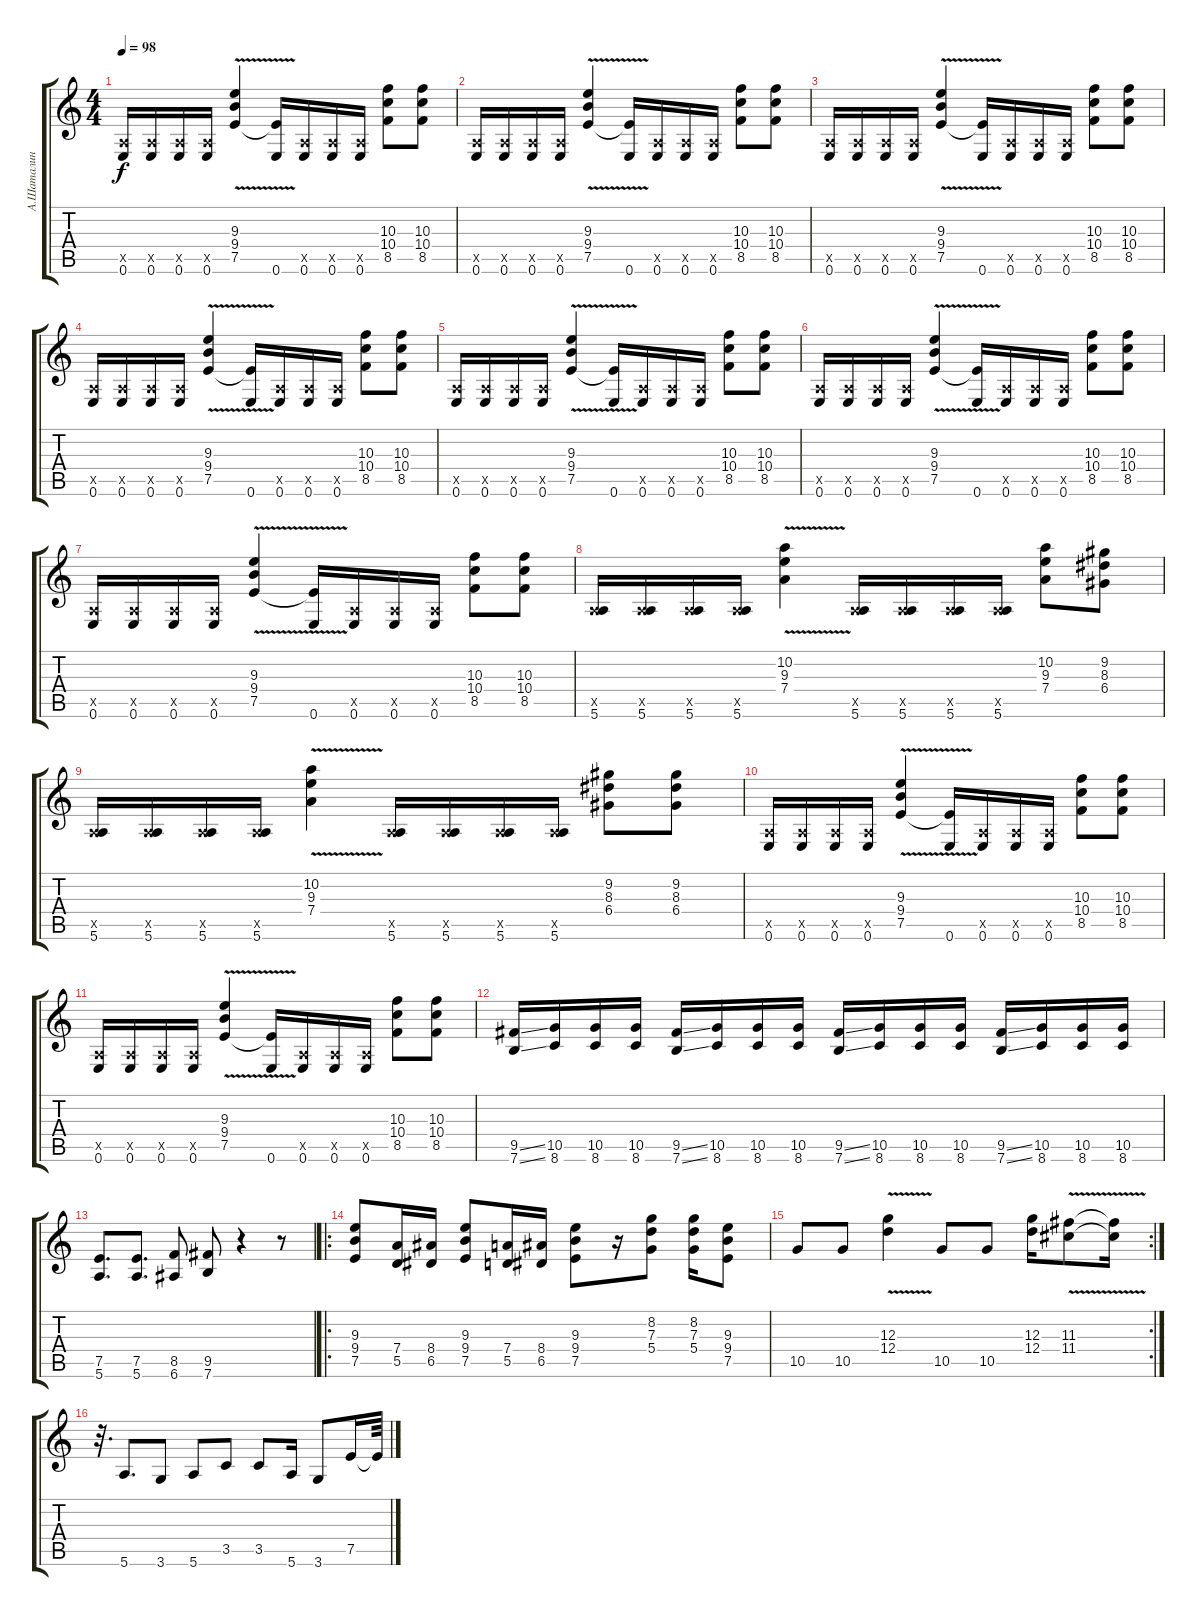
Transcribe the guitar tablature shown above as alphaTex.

\track ("А.Шаталин" "А.Шаталин") {instrument distortionguitar}
\staff {score tabs}
\tuning (E4 B3 G3 D3 A2 E2) {hide}
\ts (4 4)
\tempo 98
\clef g2
\ks c
(0.5{x} 0.6).16{dy f} (0.5{x} 0.6).16 (0.5{x} 0.6).16 (0.5{x} 0.6).16 (9.3 9.4 7.5{v}).4 (7.5{t} 0.6).16 (0.5{x} 0.6).16 (0.5{x} 0.6).16 (0.5{x} 0.6).16 (10.3 10.4 8.5).8 (10.3 10.4 8.5).8 |
(0.5{x} 0.6).16 (0.5{x} 0.6).16 (0.5{x} 0.6).16 (0.5{x} 0.6).16 (9.3 9.4 7.5{v}).4 (7.5{t} 0.6).16 (0.5{x} 0.6).16 (0.5{x} 0.6).16 (0.5{x} 0.6).16 (10.3 10.4 8.5).8 (10.3 10.4 8.5).8 |
(0.5{x} 0.6).16 (0.5{x} 0.6).16 (0.5{x} 0.6).16 (0.5{x} 0.6).16 (9.3 9.4 7.5{v}).4 (7.5{t} 0.6).16 (0.5{x} 0.6).16 (0.5{x} 0.6).16 (0.5{x} 0.6).16 (10.3 10.4 8.5).8 (10.3 10.4 8.5).8 |
(0.5{x} 0.6).16 (0.5{x} 0.6).16 (0.5{x} 0.6).16 (0.5{x} 0.6).16 (9.3 9.4 7.5{v}).4 (7.5{t} 0.6).16 (0.5{x} 0.6).16 (0.5{x} 0.6).16 (0.5{x} 0.6).16 (10.3 10.4 8.5).8 (10.3 10.4 8.5).8 |
(0.5{x} 0.6).16 (0.5{x} 0.6).16 (0.5{x} 0.6).16 (0.5{x} 0.6).16 (9.3 9.4 7.5{v}).4 (7.5{t} 0.6).16 (0.5{x} 0.6).16 (0.5{x} 0.6).16 (0.5{x} 0.6).16 (10.3 10.4 8.5).8 (10.3 10.4 8.5).8 |
(0.5{x} 0.6).16 (0.5{x} 0.6).16 (0.5{x} 0.6).16 (0.5{x} 0.6).16 (9.3 9.4 7.5{v}).4 (7.5{t} 0.6).16 (0.5{x} 0.6).16 (0.5{x} 0.6).16 (0.5{x} 0.6).16 (10.3 10.4 8.5).8 (10.3 10.4 8.5).8 |
(0.5{x} 0.6).16 (0.5{x} 0.6).16 (0.5{x} 0.6).16 (0.5{x} 0.6).16 (9.3 9.4 7.5{v}).4 (7.5{t} 0.6).16 (0.5{x} 0.6).16 (0.5{x} 0.6).16 (0.5{x} 0.6).16 (10.3 10.4 8.5).8 (10.3 10.4 8.5).8 |
(0.5{x} 5.6).16 (0.5{x} 5.6).16 (0.5{x} 5.6).16 (0.5{x} 5.6).16 (10.2 9.3 7.4{v}).4 (0.5{x} 5.6).16 (0.5{x} 5.6).16 (0.5{x} 5.6).16 (0.5{x} 5.6).16 (10.2 9.3 7.4).8 (9.2 8.3 6.4).8 |
(0.5{x} 5.6).16 (0.5{x} 5.6).16 (0.5{x} 5.6).16 (0.5{x} 5.6).16 (10.2 9.3 7.4{v}).4 (0.5{x} 5.6).16 (0.5{x} 5.6).16 (0.5{x} 5.6).16 (0.5{x} 5.6).16 (9.2 8.3 6.4).8 (9.2 8.3 6.4).8 |
(0.5{x} 0.6).16 (0.5{x} 0.6).16 (0.5{x} 0.6).16 (0.5{x} 0.6).16 (9.3 9.4 7.5{v}).4 (7.5{t} 0.6).16 (0.5{x} 0.6).16 (0.5{x} 0.6).16 (0.5{x} 0.6).16 (10.3 10.4 8.5).8 (10.3 10.4 8.5).8 |
(0.5{x} 0.6).16 (0.5{x} 0.6).16 (0.5{x} 0.6).16 (0.5{x} 0.6).16 (9.3 9.4 7.5{v}).4 (7.5{t} 0.6).16 (0.5{x} 0.6).16 (0.5{x} 0.6).16 (0.5{x} 0.6).16 (10.3 10.4 8.5).8 (10.3 10.4 8.5).8 |
(9.5{ss} 7.6{ss}).16 (10.5 8.6).16 (10.5 8.6).16 (10.5 8.6).16 (9.5{ss} 7.6{ss}).16 (10.5 8.6).16 (10.5 8.6).16 (10.5 8.6).16 (9.5{ss} 7.6{ss}).16 (10.5 8.6).16 (10.5 8.6).16 (10.5 8.6).16 (9.5{ss} 7.6{ss}).16 (10.5 8.6).16 (10.5 8.6).16 (10.5 8.6).16 |
(7.5 5.6).8{d} (7.5 5.6).8{d} (8.5 6.6).8 (9.5 7.6).8 r.4 r.8 |
\ro
(9.3 9.4 7.5).8 (7.4 5.5).16 (8.4 6.5).16 (9.3 9.4 7.5).8 (7.4 5.5).16 (8.4 6.5).16 (9.3 9.4 7.5).8 r.16 (8.2 7.3 5.4).8 (8.2 7.3 5.4).16 (9.3 9.4 7.5).8 |
\rc 2
10.5.8 10.5.8 (12.3 12.4{v}).4 10.5.8 10.5.8 (12.3 12.4).16 (11.3 11.4{v}).8 (11.3{t} 11.4{t}).16 |
r.32{d} 5.6.8{d} 3.6.8 5.6.8 3.5.8 3.5.8 5.6.16 3.6.8 7.5.16 7.5{t}.64
